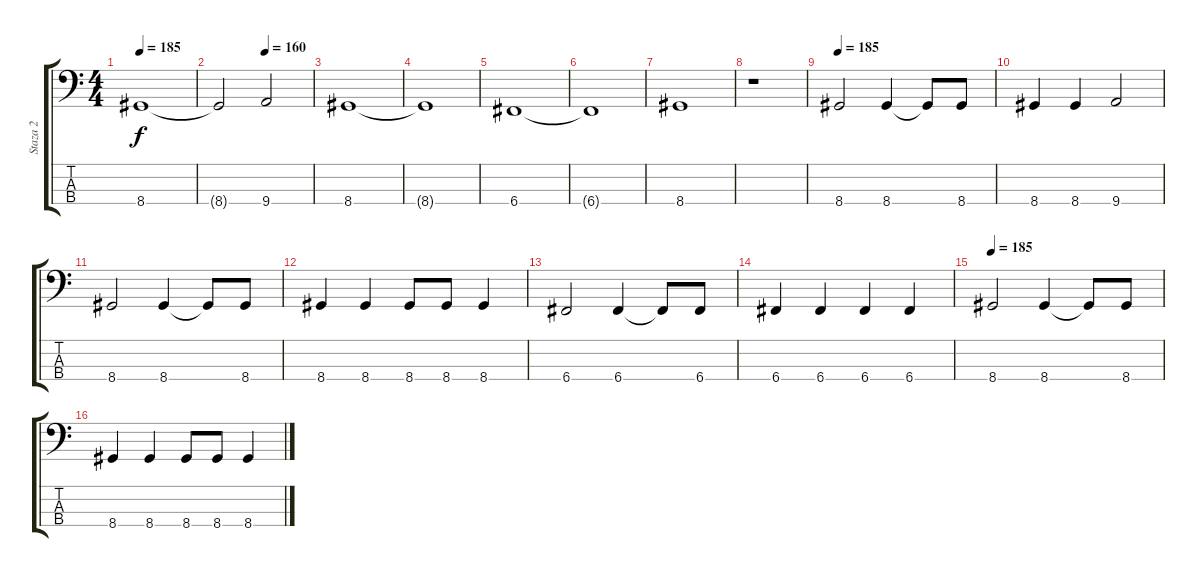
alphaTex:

\track ("Staza 2" "Staza 2") {instrument electricbasspick}
\staff {score tabs}
\tuning (F2 C2 G1 C1) {hide}
\ts (4 4)
\tempo 185
\clef f4
\ks c
8.4.1{dy f} |
\tempo (160 0.5)
8.4{t}.2 9.4.2 |
8.4.1 |
8.4{t}.1 |
6.4.1 |
6.4{t}.1 |
8.4.1 |
r.1 |
\tempo 185
8.4.2 8.4.4 8.4{t}.8 8.4.8 |
8.4.4 8.4.4 9.4.2 |
8.4.2 8.4.4 8.4{t}.8 8.4.8 |
8.4.4 8.4.4 8.4.8 8.4.8 8.4.4 |
6.4.2 6.4.4 6.4{t}.8 6.4.8 |
6.4.4 6.4.4 6.4.4 6.4.4 |
\tempo 185
8.4.2 8.4.4 8.4{t}.8 8.4.8 |
8.4.4 8.4.4 8.4.8 8.4.8 8.4.4
